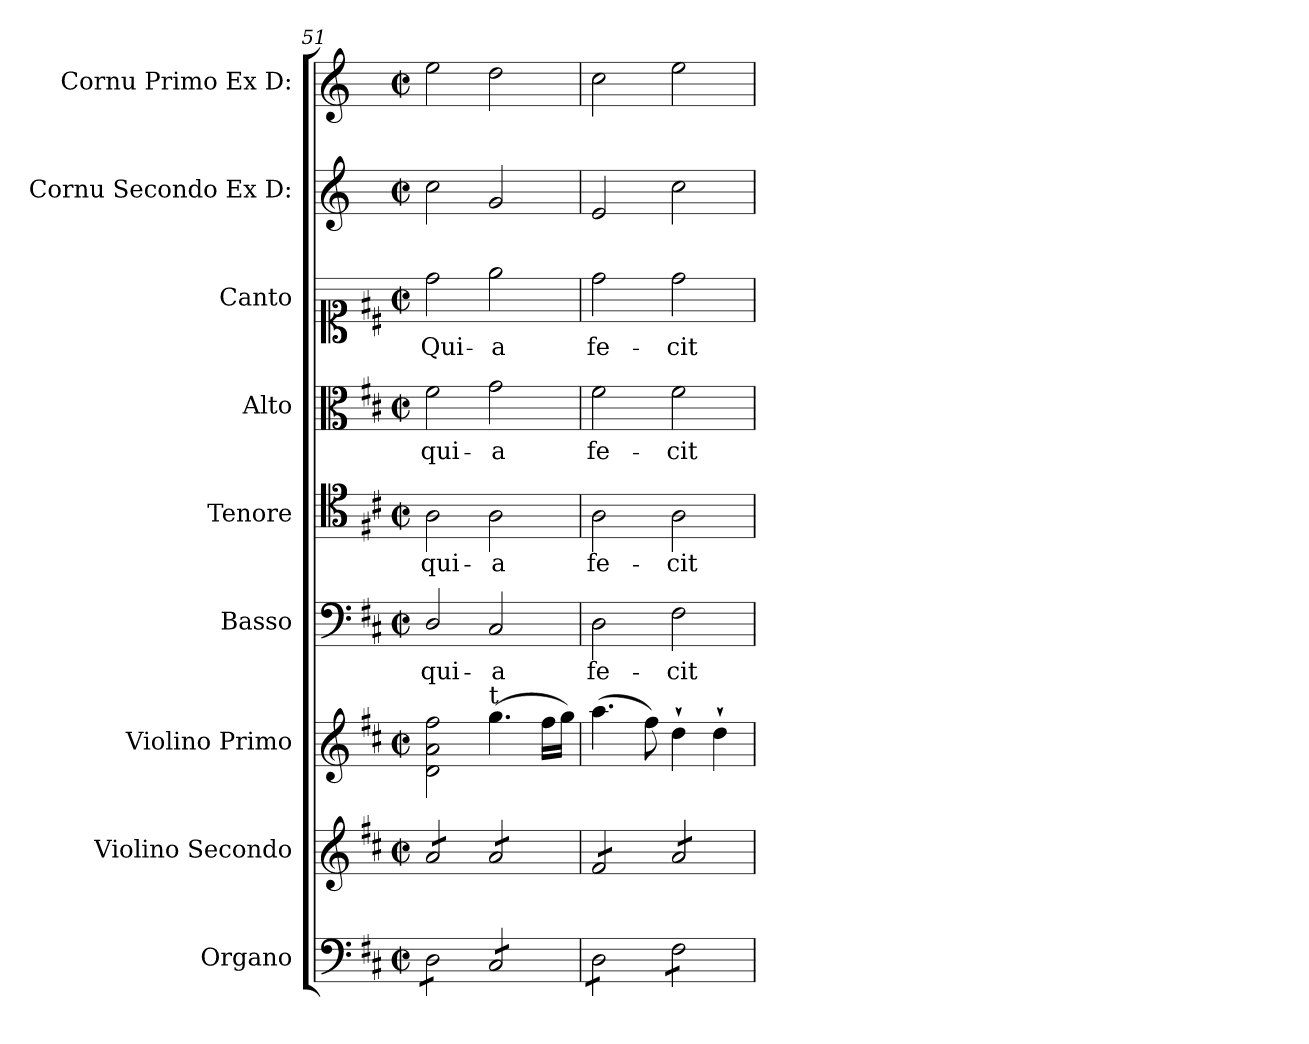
**kern	**kern	**dynam	**kern	**dynam	**kern	**text	**kern	**text	**kern	**text	**kern	**text	**kern	**kern
*part9	*part8	*part8	*part7	*part7	*part6	*part6	*part5	*part5	*part4	*part4	*part3	*part3	*part2	*part1
*staff9	*staff8	*staff8	*staff7	*staff7	*staff6	*staff6	*staff5	*staff5	*staff4	*staff4	*staff3	*staff3	*staff2	*staff1
*I"Organo	*I"Violino Secondo	*	*I"Violino Primo	*	*I"Basso	*	*I"Tenore	*	*I"Alto	*	*I"Canto	*	*I"Cornu Secondo Ex D:	*I"Cornu Primo Ex D:
*	*I'vl 2	*	*I'vl 1	*	*I'B	*	*I'T	*	*I'A	*	*	*	*I'cor 2	*I'cor 1
*clefF4	*clefG2	*	*clefG2	*	*clefF4	*	*clefC4	*	*clefC3	*	*clefC1	*	*clefG2	*clefG2
*	*	*	*	*	*	*	*	*	*	*	*	*	*ITrd-1c-2	*ITrd-1c-2
*k[f#c#]	*k[f#c#]	*	*k[f#c#]	*	*k[f#c#]	*	*k[f#c#]	*	*k[f#c#]	*	*k[f#c#]	*	*k[f#c#]	*k[f#c#]
*M2/2	*M2/2	*	*M2/2	*	*M2/2	*	*M2/2	*	*M2/2	*	*M2/2	*	*M2/2	*M2/2
*met(c|)	*met(c|)	*	*met(c|)	*	*met(c|)	*	*met(c|)	*	*met(c|)	*	*met(c|)	*	*met(c|)	*met(c|)
=51	=51	=51	=51	=51	=51	=51	=51	=51	=51	=51	=51	=51	=51	=51
!	!	!LO:DY:a	!	!LO:DY:a	!	!	!	!	!	!	!	!	!	!
*tremolo	*	*	*	*	*	*	*	*	*	*	*	*	*	*
*	*tremolo	*	*	*	*	*	*	*	*	*	*	*	*	*
8D\L	8a/L	f&colon;	2d\ 2a\ 2ff#\	for&colon;	2D/	qui-	2A\	qui-	2f#\	qui-	2dd\	Qui-	2dd\	2ff#\
8D\	8a/	.	.	.	.	.	.	.	.	.	.	.	.	.
8D\	8a/	.	.	.	.	.	.	.	.	.	.	.	.	.
8D\J	8a/J	.	.	.	.	.	.	.	.	.	.	.	.	.
!	!	!	!LO:TX:a:t=t	!	!	!	!	!	!	!	!	!	!	!
8C#/L	8a/L	.	(4.gg\	.	2C#/	-a	2A\	-a	2g\	-a	2ee\	-a	2a/	2ee\
8C#/	8a/	.	.	.	.	.	.	.	.	.	.	.	.	.
8C#/	8a/	.	.	.	.	.	.	.	.	.	.	.	.	.
8C#/J	8a/J	.	16ff#\LL	.	.	.	.	.	.	.	.	.	.	.
.	.	.	16gg\JJ)	.	.	.	.	.	.	.	.	.	.	.
=52	=52	=52	=52	=52	=52	=52	=52	=52	=52	=52	=52	=52	=52	=52
8D\L	8f#/L	.	(4.aa\	.	2D\	fe-	2A\	fe-	2f#\	fe-	2dd\	fe-	2f#/	2dd\
8D\	8f#/	.	.	.	.	.	.	.	.	.	.	.	.	.
8D\	8f#/	.	.	.	.	.	.	.	.	.	.	.	.	.
8D\J	8f#/J	.	8ff#\)	.	.	.	.	.	.	.	.	.	.	.
8F#\L	8a/L	.	4dd`\	.	2F#\	-cit	2A\	-cit	2f#\	-cit	2dd\	-cit	2dd\	2ff#\
8F#\	8a/	.	.	.	.	.	.	.	.	.	.	.	.	.
8F#\	8a/	.	4dd`\	.	.	.	.	.	.	.	.	.	.	.
8F#\J	8a/J	.	.	.	.	.	.	.	.	.	.	.	.	.
*	*Xtremolo	*	*	*	*	*	*	*	*	*	*	*	*	*
*Xtremolo	*	*	*	*	*	*	*	*	*	*	*	*	*	*
=	=	=	=	=	=	=	=	=	=	=	=	=	=	=
*-	*-	*-	*-	*-	*-	*-	*-	*-	*-	*-	*-	*-	*-	*-
